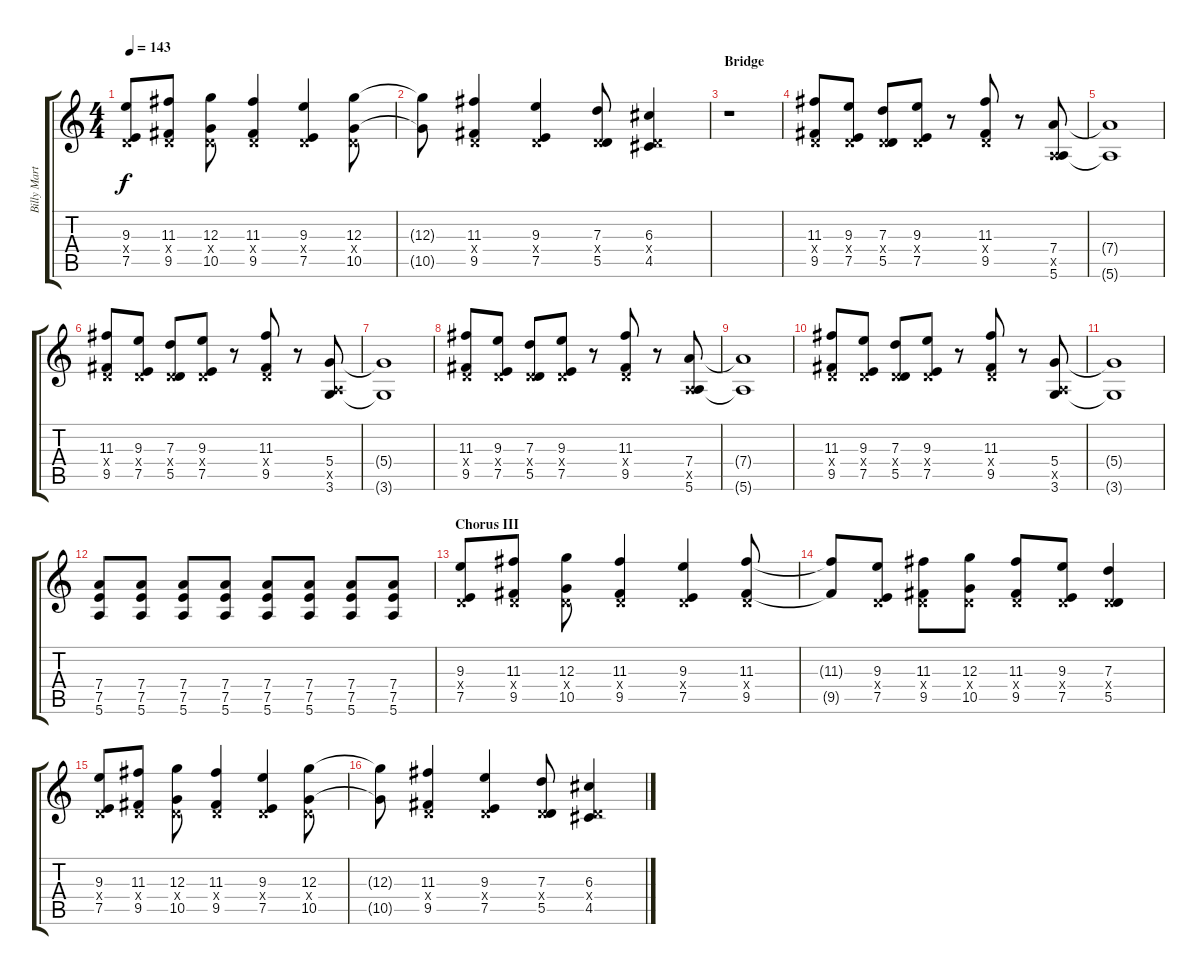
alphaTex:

\track ("Billy Martin - Lead Guitar" "Billy Mart") {instrument overdrivenguitar}
\staff {score tabs}
\tuning (E4 B3 G3 D3 A2 E2) {hide}
\ts (4 4)
\tempo 143
\clef g2
\ks c
(9.3 0.4{x} 7.5).8{dy f} (11.3 0.4{x} 9.5).8 (12.3 0.4{x} 10.5).8 (11.3 0.4{x} 9.5).4 (9.3 0.4{x} 7.5).4 (12.3 0.4{x} 10.5).8 |
(12.3{t} 10.5{t}).8 (11.3 0.4{x} 9.5).4 (9.3 0.4{x} 7.5).4 (7.3 0.4{x} 5.5).8 (6.3 0.4{x} 4.5).4 |
\section ("" "Bridge")
r.1 |
(11.3 0.4{x} 9.5).8 (9.3 0.4{x} 7.5).8 (7.3 0.4{x} 5.5).8 (9.3 0.4{x} 7.5).8 r.8 (11.3 0.4{x} 9.5).8 r.8 (7.4 0.5{x} 5.6).8 |
(7.4{t} 5.6{t}).1 |
(11.3 0.4{x} 9.5).8 (9.3 0.4{x} 7.5).8 (7.3 0.4{x} 5.5).8 (9.3 0.4{x} 7.5).8 r.8 (11.3 0.4{x} 9.5).8 r.8 (5.4 0.5{x} 3.6).8 |
(5.4{t} 3.6{t}).1 |
(11.3 0.4{x} 9.5).8 (9.3 0.4{x} 7.5).8 (7.3 0.4{x} 5.5).8 (9.3 0.4{x} 7.5).8 r.8 (11.3 0.4{x} 9.5).8 r.8 (7.4 0.5{x} 5.6).8 |
(7.4{t} 5.6{t}).1 |
(11.3 0.4{x} 9.5).8 (9.3 0.4{x} 7.5).8 (7.3 0.4{x} 5.5).8 (9.3 0.4{x} 7.5).8 r.8 (11.3 0.4{x} 9.5).8 r.8 (5.4 0.5{x} 3.6).8 |
(5.4{t} 3.6{t}).1 |
(7.4 7.5 5.6).8 (7.4 7.5 5.6).8 (7.4 7.5 5.6).8 (7.4 7.5 5.6).8 (7.4 7.5 5.6).8 (7.4 7.5 5.6).8 (7.4 7.5 5.6).8 (7.4 7.5 5.6).8 |
\section ("" "Chorus III")
(9.3 0.4{x} 7.5).8 (11.3 0.4{x} 9.5).8 (12.3 0.4{x} 10.5).8 (11.3 0.4{x} 9.5).4 (9.3 0.4{x} 7.5).4 (11.3 0.4{x} 9.5).8 |
(11.3{t} 9.5{t}).8 (9.3 0.4{x} 7.5).8 (11.3 0.4{x} 9.5).8 (12.3 0.4{x} 10.5).8 (11.3 0.4{x} 9.5).8 (9.3 0.4{x} 7.5).8 (7.3 0.4{x} 5.5).4 |
(9.3 0.4{x} 7.5).8 (11.3 0.4{x} 9.5).8 (12.3 0.4{x} 10.5).8 (11.3 0.4{x} 9.5).4 (9.3 0.4{x} 7.5).4 (12.3 0.4{x} 10.5).8 |
(12.3{t} 10.5{t}).8 (11.3 0.4{x} 9.5).4 (9.3 0.4{x} 7.5).4 (7.3 0.4{x} 5.5).8 (6.3 0.4{x} 4.5).4
